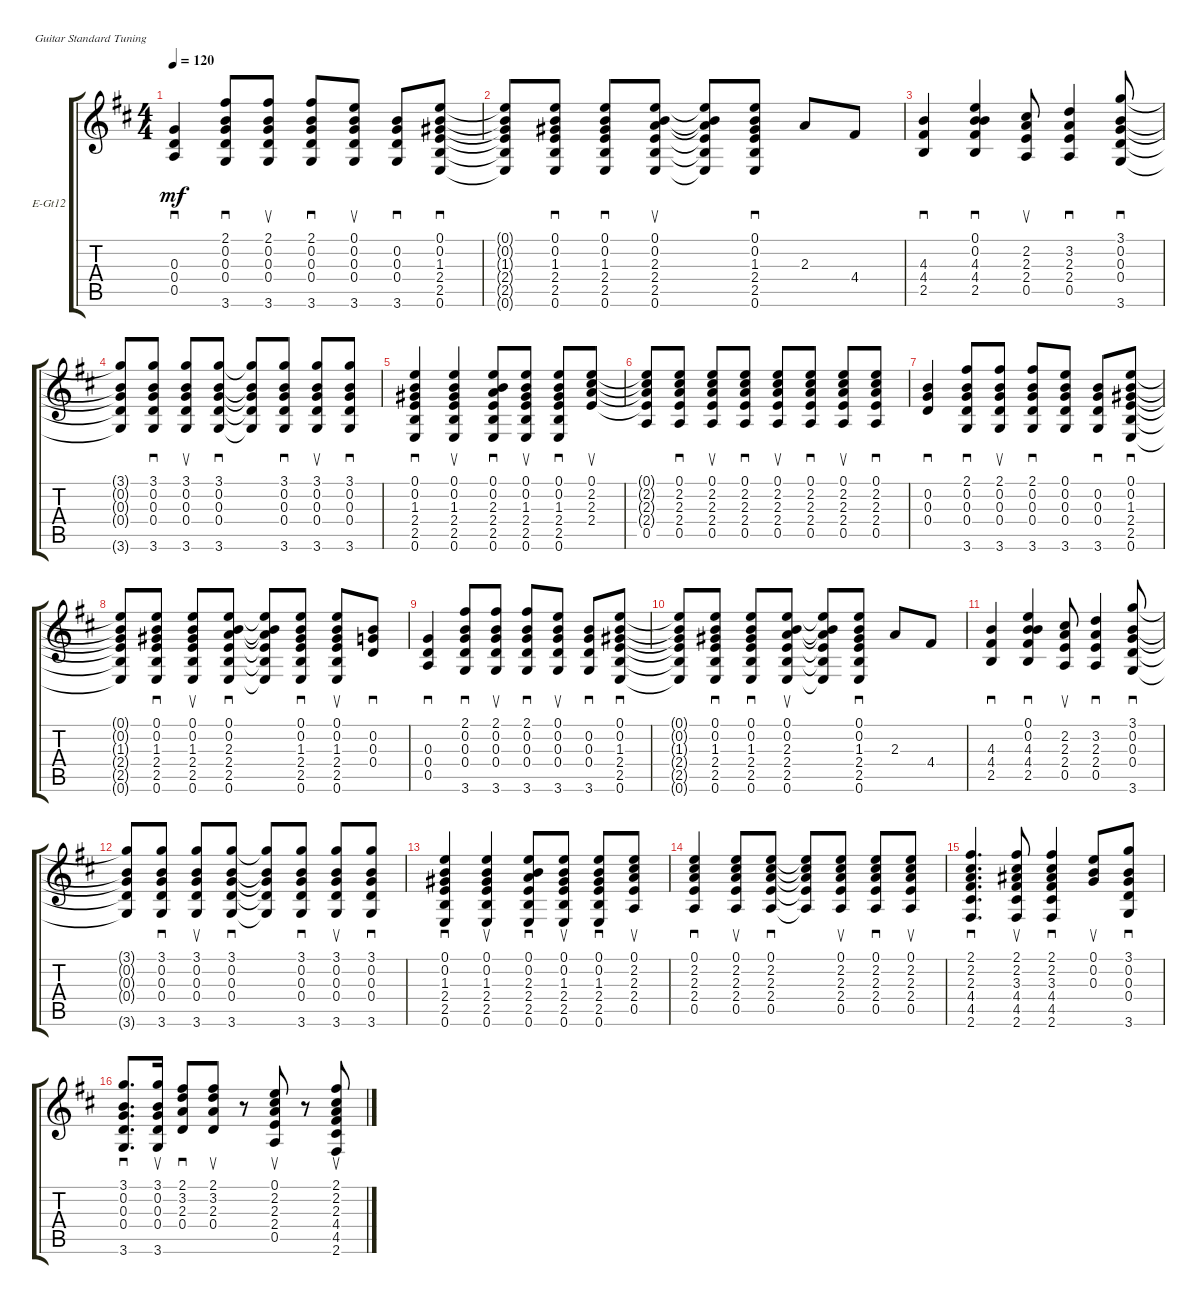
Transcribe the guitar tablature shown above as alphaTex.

\defaultSystemsLayout 4
\bracketExtendMode groupsimilarinstruments
\firstSystemTrackNameOrientation horizontal
\otherSystemsTrackNameOrientation horizontal
\track ("12 St. Electric Guitar" "E-Gt12") {instrument electricguitarclean}
\staff {score tabs}
\tuning (E4 B3 G3 D3 A2 E2)
\ts (4 4)
\tempo 120
\clef g2
\ks d
(0.5 0.4 0.3).4{sd dy mf} (2.1 0.2 0.3 0.4 3.6).8{sd} (3.6 0.4 0.3 0.2 2.1).8{su} (2.1 0.2 0.3 0.4 3.6).8{sd} (3.6 0.4 0.3 0.2 0.1).8{su} (0.2 0.3 0.4 3.6).8{sd} (0.6 2.5 2.4 0.2 1.3 0.1).8{sd} |
(0.1{t} 0.2{t} 1.3{t} 2.4{t} 2.5{t} 0.6{t}).8 (0.6 2.5 2.4 1.3 0.2 0.1).8{sd} (0.1 0.2 0.6 2.5 2.4 1.3).8{sd} (0.1 0.2 2.3 2.4 2.5 0.6).8{su} (0.6{t} 2.5{t} 2.4{t} 2.3{t} 0.2{t} 0.1{t}).8 (0.1 0.2 1.3 2.4 2.5 0.6).8{sd} 2.3.8 4.4.8 |
(2.5 4.4 4.3).4{sd} (2.5 4.4 4.3 0.2 0.1).4{sd} (0.5 2.4 2.3 2.2).8{su} (3.2 2.3 2.4 0.5).4{sd} (3.6 0.4 0.3 0.2 3.1).8{sd} |
(3.1{t} 0.2{t} 0.3{t} 0.4{t} 3.6{t}).8 (3.6 0.4 0.3 0.2 3.1).8{sd} (3.6 0.4 0.3 0.2 3.1).8{su} (3.6 0.4 0.3 0.2 3.1).8{sd} (3.1{t} 0.2{t} 0.3{t} 0.4{t} 3.6{t}).8 (3.6 0.2 0.3 0.4 3.1).8{sd} (3.6 0.2 0.4 0.3 3.1).8{su} (3.6 0.4 0.3 0.2 3.1).8{sd} |
(0.1 0.2 1.3 2.4 2.5 0.6).4{sd} (2.4 1.3 0.2 0.1 0.6 2.5).4{su} (0.1 0.2 2.3 2.4 2.5 0.6).8{sd} (2.4 1.3 0.2 0.1 2.5 0.6).8{su} (0.2 1.3 0.6 2.5 2.4 0.1).8{sd} (2.4 2.3 2.2 0.1).8{su} |
(0.1{t} 2.2{t} 2.3{t} 2.4{t} 0.5).8 (2.4 2.3 2.2 0.1 0.5).8{sd} (2.4 2.3 2.2 0.1 0.5).8{su} (2.4 2.3 2.2 0.1 0.5).8{sd} (2.4 2.3 2.2 0.1 0.5).8{su} (2.4 2.3 2.2 0.1 0.5).8{sd} (2.4 2.3 2.2 0.1 0.5).8{su} (2.4 2.3 2.2 0.1 0.5).8{sd} |
(0.2 0.3 0.4).4{sd} (3.6 0.4 0.3 0.2 2.1).8{sd} (2.1 0.2 0.3 0.4 3.6).8{su} (3.6 0.4 0.3 0.2 2.1).8{sd} (0.1 0.2 0.3 0.4 3.6).8 (3.6 0.4 0.3 0.2).8{sd} (0.1 0.2 1.3 2.4 2.5 0.6).8{sd} |
(1.3{t} 2.4{t} 2.5{t} 0.6{t} 0.2{t} 0.1{t}).8 (0.1 0.6 2.5 2.4 1.3 0.2).8{sd} (0.1 0.6 2.5 2.4 1.3 0.2).8{su} (0.1 0.2 2.3 2.4 2.5 0.6).8{sd} (0.1{t} 0.2{t} 2.3{t} 2.4{t} 2.5{t} 0.6{t}).8 (0.6 0.2 0.1 1.3 2.5 2.4).8{sd} (0.6 0.1 0.2 1.3 2.4 2.5).8{su} (0.4 0.3 0.2).8{sd} |
(0.5 0.4 0.3).4{sd} (2.1 0.2 0.3 0.4 3.6).8{sd} (3.6 0.4 0.3 0.2 2.1).8{su} (2.1 0.2 0.3 0.4 3.6).8{sd} (3.6 0.4 0.3 0.2 0.1).8{su} (0.2 0.3 0.4 3.6).8{sd} (0.6 2.5 2.4 0.2 1.3 0.1).8{sd} |
(0.1{t} 0.2{t} 1.3{t} 2.4{t} 2.5{t} 0.6{t}).8 (0.6 2.5 2.4 1.3 0.2 0.1).8{sd} (0.1 0.2 0.6 2.5 2.4 1.3).8{sd} (0.1 0.2 2.3 2.4 2.5 0.6).8{su} (0.6{t} 2.5{t} 2.4{t} 2.3{t} 0.2{t} 0.1{t}).8 (0.1 0.2 1.3 2.4 2.5 0.6).8{sd} 2.3.8 4.4.8 |
(2.5 4.4 4.3).4{sd} (2.5 4.4 4.3 0.2 0.1).4{sd} (0.5 2.4 2.3 2.2).8{su} (3.2 2.3 2.4 0.5).4{sd} (3.6 0.4 0.3 0.2 3.1).8{sd} |
(3.1{t} 0.2{t} 0.3{t} 0.4{t} 3.6{t}).8 (3.6 0.4 0.3 0.2 3.1).8{sd} (3.6 0.4 0.3 0.2 3.1).8{su} (3.6 0.4 0.3 0.2 3.1).8{sd} (3.1{t} 0.2{t} 0.3{t} 0.4{t} 3.6{t}).8 (3.6 0.2 0.3 0.4 3.1).8{sd} (3.6 0.2 0.4 0.3 3.1).8{su} (3.6 0.4 0.3 0.2 3.1).8{sd} |
(0.1 0.2 1.3 2.4 2.5 0.6).4{sd} (2.4 1.3 0.2 0.1 0.6 2.5).4{su} (0.1 0.2 2.3 2.4 2.5 0.6).8{sd} (2.4 1.3 0.2 0.1 2.5 0.6).8{su} (0.2 1.3 0.6 2.5 2.4 0.1).8{sd} (2.4 2.3 2.2 0.1 0.5).8{su} |
(0.1 2.2 2.3 2.4 0.5).4{sd} (2.4 2.3 2.2 0.1 0.5).8{su} (2.4 2.3 2.2 0.1 0.5).8{sd} (2.4{t} 2.3{t} 2.2{t} 0.1{t} 0.5{t}).8 (2.4 2.3 2.2 0.1 0.5).8{su} (2.4 2.3 2.2 0.1 0.5).8{sd} (2.4 2.3 2.2 0.1 0.5).8{su} |
(2.6 4.5 4.4 2.3 2.2 2.1).4{d sd} (2.1 2.2 3.3 4.4 4.5 2.6).8{su} (2.6 4.5 4.4 3.3 2.2 2.1).4{sd} (0.3 0.2 0.1).8{su} (3.1 0.2 0.3 0.4 3.6).8{sd} |
(3.6 0.4 0.3 0.2 3.1).8{d sd} (3.1 0.2 0.3 0.4 3.6).16{su} (0.4 2.3 3.2 2.1).8{sd} (0.4 2.3 3.2 2.1).8{su} r.8 (0.1 2.2 2.3 2.4 0.5).8{su} r.8 (2.6 4.5 4.4 2.3 2.2 2.1).8{su}
